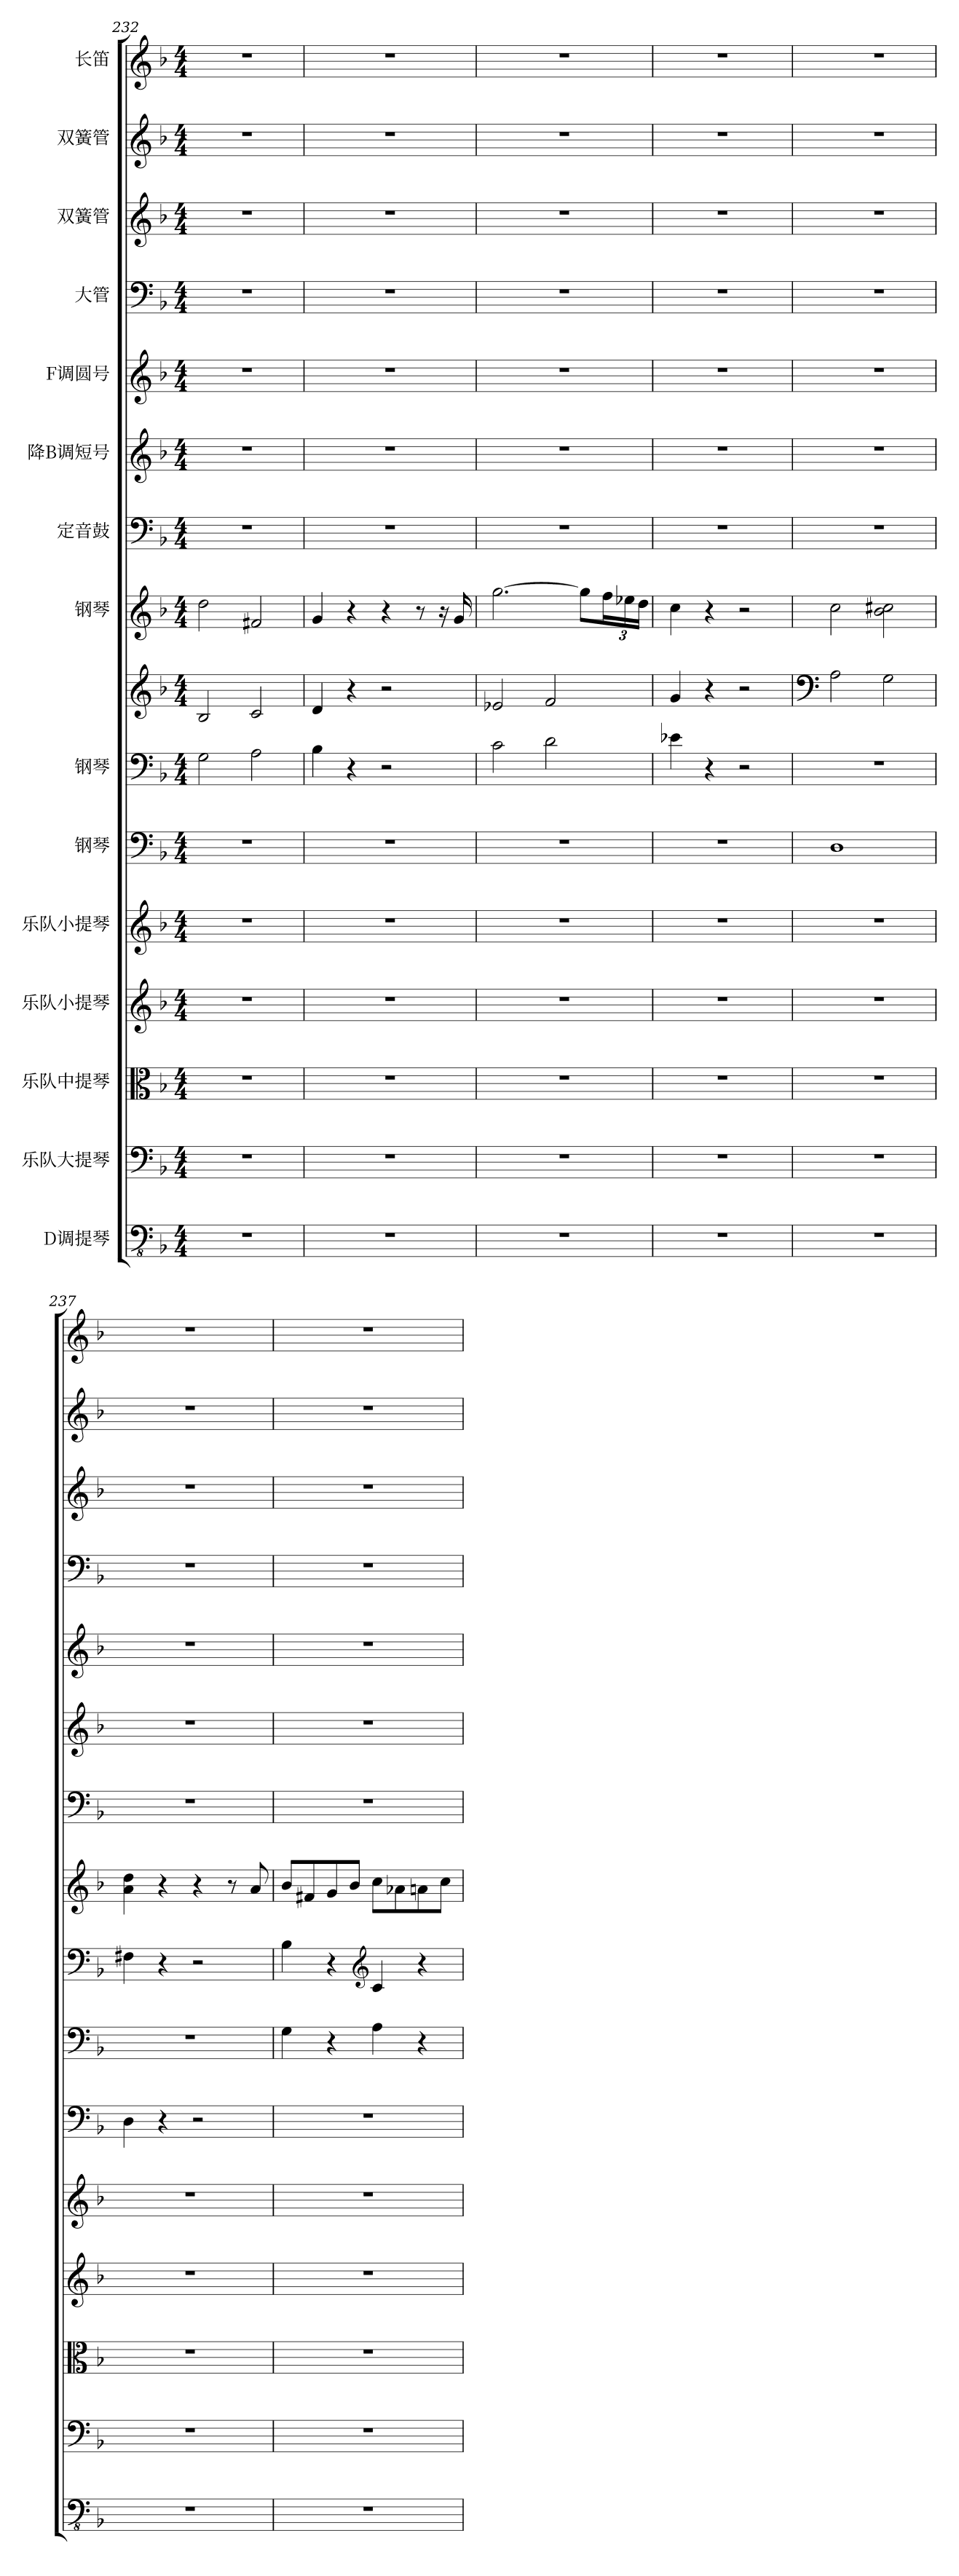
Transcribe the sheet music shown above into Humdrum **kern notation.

**kern	**kern	**kern	**kern	**kern	**kern	**kern	**kern	**kern	**kern	**kern	**kern	**kern	**kern	**kern	**kern
*part15	*part14	*part13	*part12	*part11	*part10	*part9	*part9	*part8	*part7	*part6	*part5	*part4	*part3	*part2	*part1
*staff16	*staff15	*staff14	*staff13	*staff12	*staff11	*staff10	*staff9	*staff8	*staff7	*staff6	*staff5	*staff4	*staff3	*staff2	*staff1
*I"D调提琴	*I"乐队大提琴	*I"乐队中提琴	*I"乐队小提琴	*I"乐队小提琴	*I"钢琴	*I"钢琴	*	*I"钢琴	*I"定音鼓	*I"降B调短号	*I"F调圆号	*I"大管	*I"双簧管	*I"双簧管	*I"长笛
*clefFv4	*clefF4	*clefC3	*clefG2	*clefG2	*clefF4	*clefF4	*clefG2	*clefG2	*clefF4	*clefG2	*clefG2	*clefF4	*clefG2	*clefG2	*clefG2
*ITrd7c12	*	*	*	*	*	*	*	*	*	*ITrd1c2	*ITrd4c7	*	*	*	*
*k[b-]	*k[b-]	*k[b-]	*k[b-]	*k[b-]	*k[b-]	*k[b-]	*k[b-]	*k[b-]	*k[b-]	*k[b-e-a-]	*k[b-e-]	*k[b-]	*k[b-]	*k[b-]	*k[b-]
*M4/4	*M4/4	*M4/4	*M4/4	*M4/4	*M4/4	*M4/4	*M4/4	*M4/4	*M4/4	*M4/4	*M4/4	*M4/4	*M4/4	*M4/4	*M4/4
*MM240	*MM240	*MM240	*MM240	*MM240	*MM240	*MM240	*MM240	*MM240	*MM240	*MM240	*MM240	*MM240	*MM240	*MM240	*MM240
=232	=232	=232	=232	=232	=232	=232	=232	=232	=232	=232	=232	=232	=232	=232	=232
1r	1r	1r	1r	1r	1r	2G\	2B-/	2dd\	1r	1r	1r	1r	1r	1r	1r
.	.	.	.	.	.	2A\	2c/	2f#X/	.	.	.	.	.	.	.
=233	=233	=233	=233	=233	=233	=233	=233	=233	=233	=233	=233	=233	=233	=233	=233
1r	1r	1r	1r	1r	1r	4B-\	4d/	4g/	1r	1r	1r	1r	1r	1r	1r
.	.	.	.	.	.	4r	4r	4r	.	.	.	.	.	.	.
.	.	.	.	.	.	2r	2r	4r	.	.	.	.	.	.	.
.	.	.	.	.	.	.	.	8r	.	.	.	.	.	.	.
.	.	.	.	.	.	.	.	16r	.	.	.	.	.	.	.
.	.	.	.	.	.	.	.	16g/	.	.	.	.	.	.	.
=234	=234	=234	=234	=234	=234	=234	=234	=234	=234	=234	=234	=234	=234	=234	=234
1r	1r	1r	1r	1r	1r	2c\	2e-X/	[2.gg\	1r	1r	1r	1r	1r	1r	1r
.	.	.	.	.	.	2d\	2f/	.	.	.	.	.	.	.	.
.	.	.	.	.	.	.	.	8gg\L]	.	.	.	.	.	.	.
*	*	*	*	*	*	*	*	*Xbrackettup	*	*	*	*	*	*	*
.	.	.	.	.	.	.	.	24ff\L	.	.	.	.	.	.	.
.	.	.	.	.	.	.	.	24ee-X\	.	.	.	.	.	.	.
.	.	.	.	.	.	.	.	24dd\JJ	.	.	.	.	.	.	.
=235	=235	=235	=235	=235	=235	=235	=235	=235	=235	=235	=235	=235	=235	=235	=235
*	*	*	*	*	*	*	*	*	*	*	*	*	*	*	*MM230
1r	1r	1r	1r	1r	1r	4e-X\	4g/	4cc\	1r	1r	1r	1r	1r	1r	1r
.	.	.	.	.	.	4r	4r	4r	.	.	.	.	.	.	.
.	.	.	.	.	.	2r	2r	2r	.	.	.	.	.	.	.
=236	=236	=236	=236	=236	=236	=236	=236	=236	=236	=236	=236	=236	=236	=236	=236
*	*	*	*	*	*	*	*clefF4	*	*	*	*	*	*	*	*
*	*	*	*	*	*	*	*	*	*	*	*	*	*	*	*MM236
1r	1r	1r	1r	1r	1D	1r	2A\	2cc\	1r	1r	1r	1r	1r	1r	1r
.	.	.	.	.	.	.	2G\	2b-\ 2cc#X\	.	.	.	.	.	.	.
!!LO:PB:g=z
=237	=237	=237	=237	=237	=237	=237	=237	=237	=237	=237	=237	=237	=237	=237	=237
*	*	*	*	*	*	*	*	*	*	*	*	*	*	*	*MM240
1r	1r	1r	1r	1r	4D\	1r	4F#X\	4a\ 4dd\	1r	1r	1r	1r	1r	1r	1r
.	.	.	.	.	4r	.	4r	4r	.	.	.	.	.	.	.
.	.	.	.	.	2r	.	2r	4r	.	.	.	.	.	.	.
.	.	.	.	.	.	.	.	8r	.	.	.	.	.	.	.
.	.	.	.	.	.	.	.	8a/	.	.	.	.	.	.	.
=238	=238	=238	=238	=238	=238	=238	=238	=238	=238	=238	=238	=238	=238	=238	=238
*	*	*	*	*	*	*	*	*	*	*	*	*	*	*	*MM248
1r	1r	1r	1r	1r	1r	4G\	4B-\	8b-/L	1r	1r	1r	1r	1r	1r	1r
.	.	.	.	.	.	.	.	8f#X/	.	.	.	.	.	.	.
.	.	.	.	.	.	4r	4r	8g/	.	.	.	.	.	.	.
.	.	.	.	.	.	.	.	8b-/J	.	.	.	.	.	.	.
*	*	*	*	*	*	*	*clefG2	*	*	*	*	*	*	*	*
.	.	.	.	.	.	4A\	4c/	8cc\L	.	.	.	.	.	.	.
.	.	.	.	.	.	.	.	8a-X\	.	.	.	.	.	.	.
.	.	.	.	.	.	4r	4r	8an\	.	.	.	.	.	.	.
.	.	.	.	.	.	.	.	8cc\J	.	.	.	.	.	.	.
=	=	=	=	=	=	=	=	=	=	=	=	=	=	=	=
*-	*-	*-	*-	*-	*-	*-	*-	*-	*-	*-	*-	*-	*-	*-	*-
